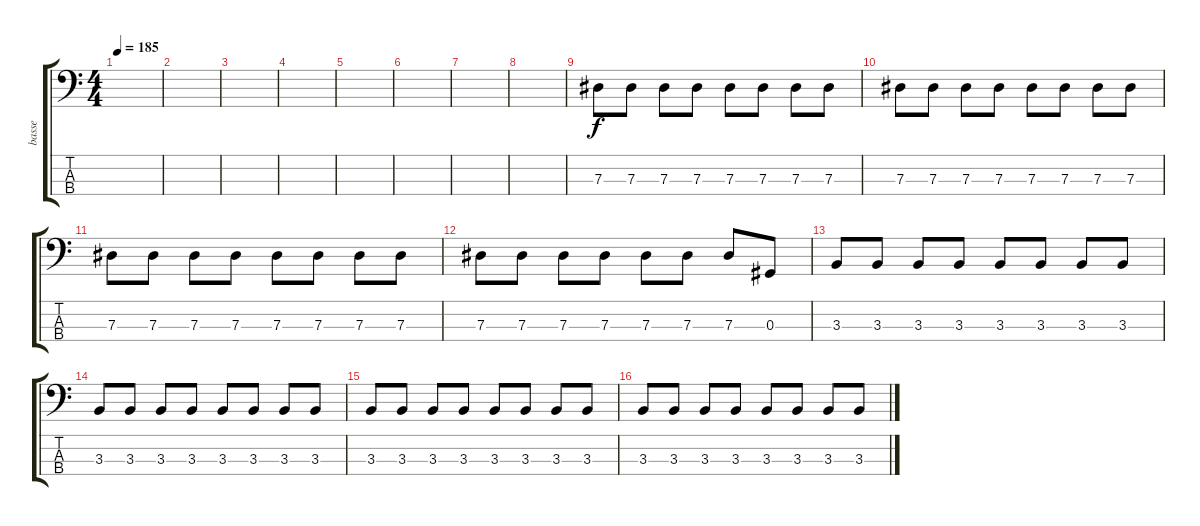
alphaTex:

\track ("basse" "basse") {instrument electricbasspick}
\staff {score tabs}
\tuning (Gb2 Db2 Ab1 Eb1) {hide}
\ts (4 4)
\tempo 185
\clef f4
\ks c
|
|
|
|
|
|
|
|
7.3.8 7.3.8 7.3.8 7.3.8 7.3.8 7.3.8 7.3.8 7.3.8 |
7.3.8 7.3.8 7.3.8 7.3.8 7.3.8 7.3.8 7.3.8 7.3.8 |
7.3.8 7.3.8 7.3.8 7.3.8 7.3.8 7.3.8 7.3.8 7.3.8 |
7.3.8 7.3.8 7.3.8 7.3.8 7.3.8 7.3.8 7.3.8 0.3.8 |
3.3.8 3.3.8 3.3.8 3.3.8 3.3.8 3.3.8 3.3.8 3.3.8 |
3.3.8 3.3.8 3.3.8 3.3.8 3.3.8 3.3.8 3.3.8 3.3.8 |
3.3.8 3.3.8 3.3.8 3.3.8 3.3.8 3.3.8 3.3.8 3.3.8 |
3.3.8 3.3.8 3.3.8 3.3.8 3.3.8 3.3.8 3.3.8 3.3.8
